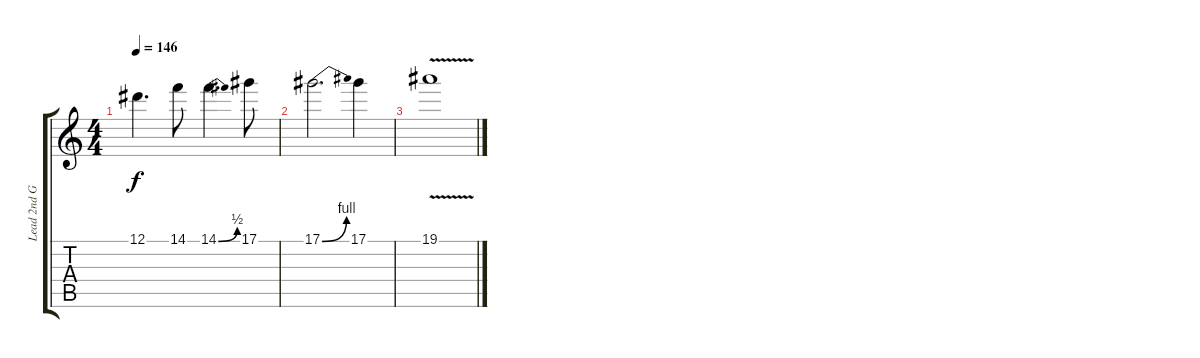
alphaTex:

\track ("Lead 2nd Guitar" "Lead 2nd G") {instrument distortionguitar}
\staff {score tabs}
\tuning (Eb4 Bb3 Gb3 Db3 Ab2 Eb2) {hide}
\ts (4 4)
\tempo 146
\clef g2
\ks c
12.1.4{d dy f} 14.1.8 14.1{be (bend 0 0 60 2)}.4{d} 17.1.8 |
17.1{be (bend 0 0 60 4)}.2{d} 17.1.4 |
19.1{v}.1
